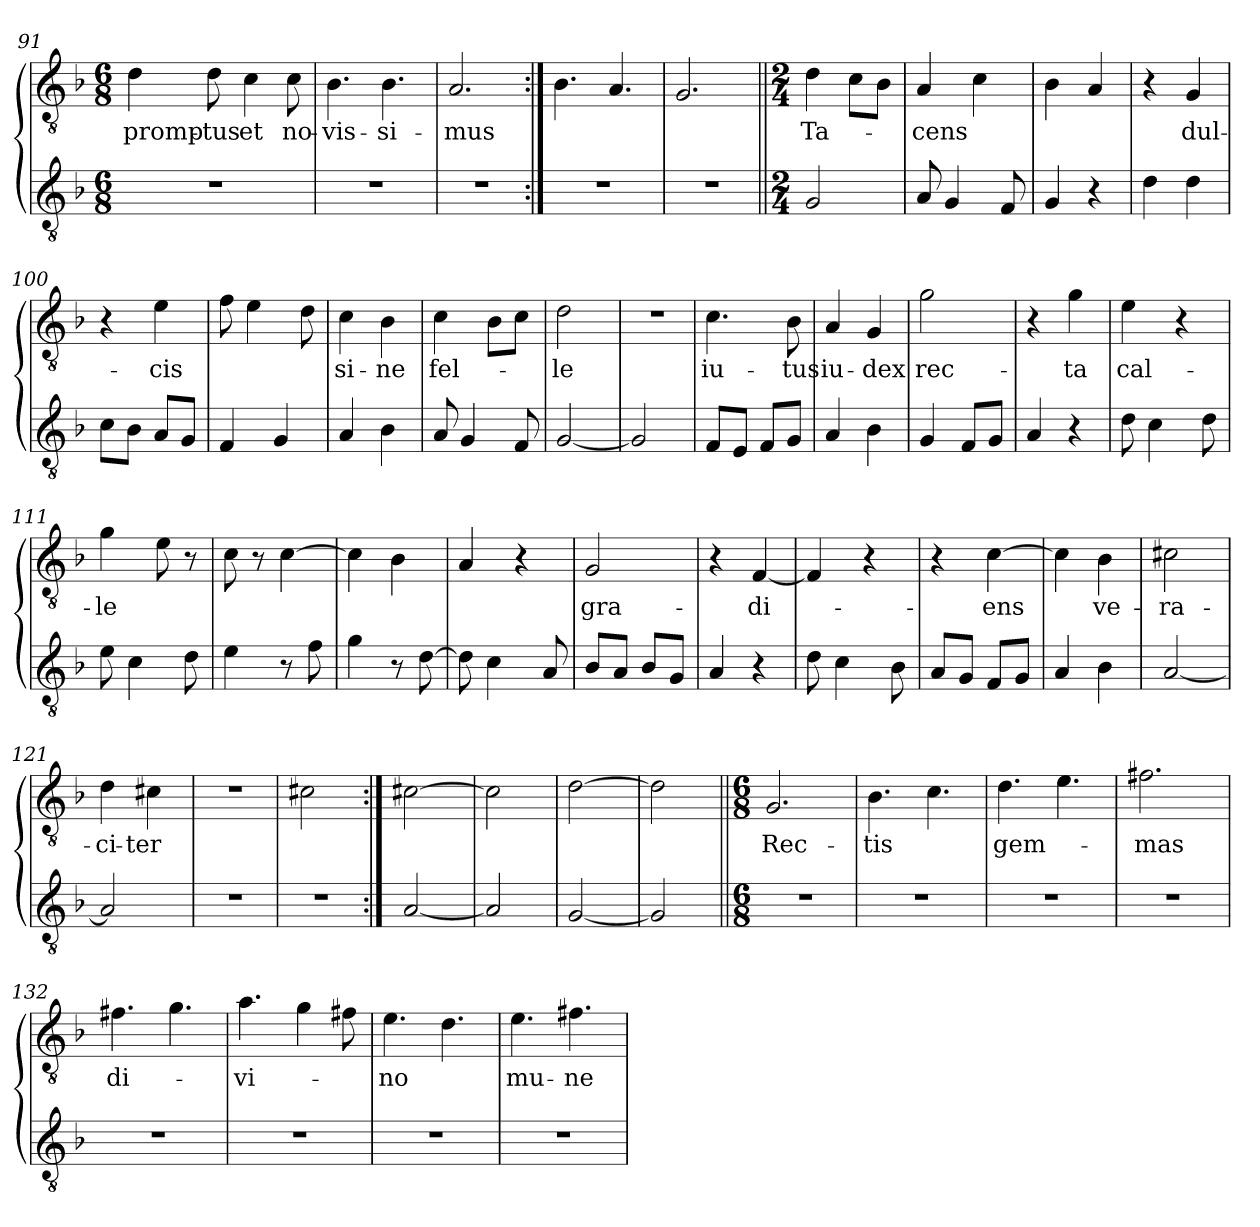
**kern	**kern	**text
*part2	*part1	*part1
*staff2	*staff1	*staff1
*clefGv2	*clefGv2	*
*k[b-]	*k[b-]	*
*F:	*F:	*
*M6/8	*M6/8	*
=91	=91	=91
!	!	!LO:LY:b
2.r	4d\	promp-
!	!	!LO:LY:b
.	8d\	-tus
!	!	!LO:LY:b
.	4c\	et
!	!	!LO:LY:b
.	8c\	no-
=92	=92	=92
!	!	!LO:LY:b
2.r	4.B-\	-vis-
!	!	!LO:LY:b
.	4.B-\	-si-
=93	=93	=93
!	!	!LO:LY:b
2.r	2.A/	-mus
=94:|!	=94:|!	=94:|!
2.r	4.B-\	.
.	4.A/	.
=95	=95	=95
2.r	2.G/	.
!!LO:LB:g=z
=96||	=96||	=96||
*M2/4	*M2/4	*
!	!	!LO:LY:b
2G/	4d\	Ta-
.	8c\L	.
.	8B-\J	.
=97	=97	=97
!	!	!LO:LY:b
8A/	4A/	-cens
4G/	.	.
.	4c\	.
8F/	.	.
=98	=98	=98
4G/	4B-\	.
4r	4A/	.
=99	=99	=99
4d\	4r	.
!	!	!LO:LY:b
4d\	4G/	dul-
=100	=100	=100
8c\L	4r	.
8B-\J	.	.
!	!	!LO:LY:b
8A/L	4e\	-cis
8G/J	.	.
=101	=101	=101
4F/	8f\	.
.	4e\	.
4G/	.	.
.	8d\	.
=102	=102	=102
!	!	!LO:LY:b
4A/	4c\	si-
!	!	!LO:LY:b
4B-\	4B-\	-ne
=103	=103	=103
!	!	!LO:LY:b
8A/	4c\	fel-
4G/	.	.
.	8B-\L	.
8F/	8c\J	.
=104	=104	=104
!	!	!LO:LY:b
[2G/	2d\	-le
=105	=105	=105
2G/]	2r	.
!!LO:LB:g=z
=106	=106	=106
!	!	!LO:LY:b
8F/L	4.c\	iu-
8E/J	.	.
8F/L	.	.
!	!	!LO:LY:b
8G/J	8B-\	-tus
=107	=107	=107
!	!	!LO:LY:b
4A/	4A/	iu-
!	!	!LO:LY:b
4B-\	4G/	-dex
=108	=108	=108
!	!	!LO:LY:b
4G/	2g\	rec-
8F/L	.	.
8G/J	.	.
=109	=109	=109
4A/	4r	.
!	!	!LO:LY:b
4r	4g\	-ta
=110	=110	=110
!	!	!LO:LY:b
8d\	4e\	cal-
4c\	.	.
.	4r	.
8d\	.	.
=111	=111	=111
!	!	!LO:LY:b
8e\	4g\	-le
4c\	.	.
.	8e\	.
8d\	8r	.
=112	=112	=112
4e\	8c\	.
.	8r	.
8r	[4c\	.
8f\	.	.
=113	=113	=113
4g\	4c\]	.
8r	4B-\	.
[8d\	.	.
=114	=114	=114
8d\]	4A/	.
4c\	.	.
.	4r	.
8A/	.	.
!!LO:LB:g=z
=115	=115	=115
!	!	!LO:LY:b
8B-/L	2G/	gra-
8A/J	.	.
8B-/L	.	.
8G/J	.	.
=116	=116	=116
4A/	4r	.
!	!	!LO:LY:b
4r	[4F/	-di-
=117	=117	=117
8d\	4F/]	.
4c\	.	.
.	4r	.
8B-\	.	.
=118	=118	=118
8A/L	4r	.
8G/J	.	.
!	!	!LO:LY:b
8F/L	[4c\	-ens
8G/J	.	.
=119	=119	=119
4A/	4c\]	.
!	!	!LO:LY:b
4B-\	4B-\	ve-
=120	=120	=120
!	!	!LO:LY:b
[2A/	2c#X\	-ra-
=121	=121	=121
!	!	!LO:LY:b
2A/]	4d\	-ci-
!	!	!LO:LY:b
.	4c#i\	-ter
=122	=122	=122
2r	2r	.
=123	=123	=123
2r	2c#i\	.
=124:|!	=124:|!	=124:|!
[2A/	[2c#i\	.
=125	=125	=125
2A/]	2c#\]	.
=126	=126	=126
[2G/	[2d\	.
=127	=127	=127
2G/]	2d\]	.
!!LO:PB:g=z
=128||	=128||	=128||
*M6/8	*M6/8	*
!	!	!LO:LY:b
2.r	2.G/	Rec-
=129	=129	=129
!	!	!LO:LY:b
2.r	4.B-\	-tis
.	4.c\	.
=130	=130	=130
!	!	!LO:LY:b
2.r	4.d\	gem-
.	4.e\	.
=131	=131	=131
!	!	!LO:LY:b
2.r	2.f#X\	-mas
=132	=132	=132
!	!	!LO:LY:b
2.r	4.f#i\	di-
.	4.g\	.
=133	=133	=133
!	!	!LO:LY:b
2.r	4.a\	-vi-
.	4g\	.
.	8f#i\	.
=134	=134	=134
!	!	!LO:LY:b
2.r	4.e\	-no
.	4.d\	.
=135	=135	=135
!	!	!LO:LY:b
2.r	4.e\	mu-
!	!	!LO:LY:b
.	4.f#i\	-ne-
=	=	=
*-	*-	*-
